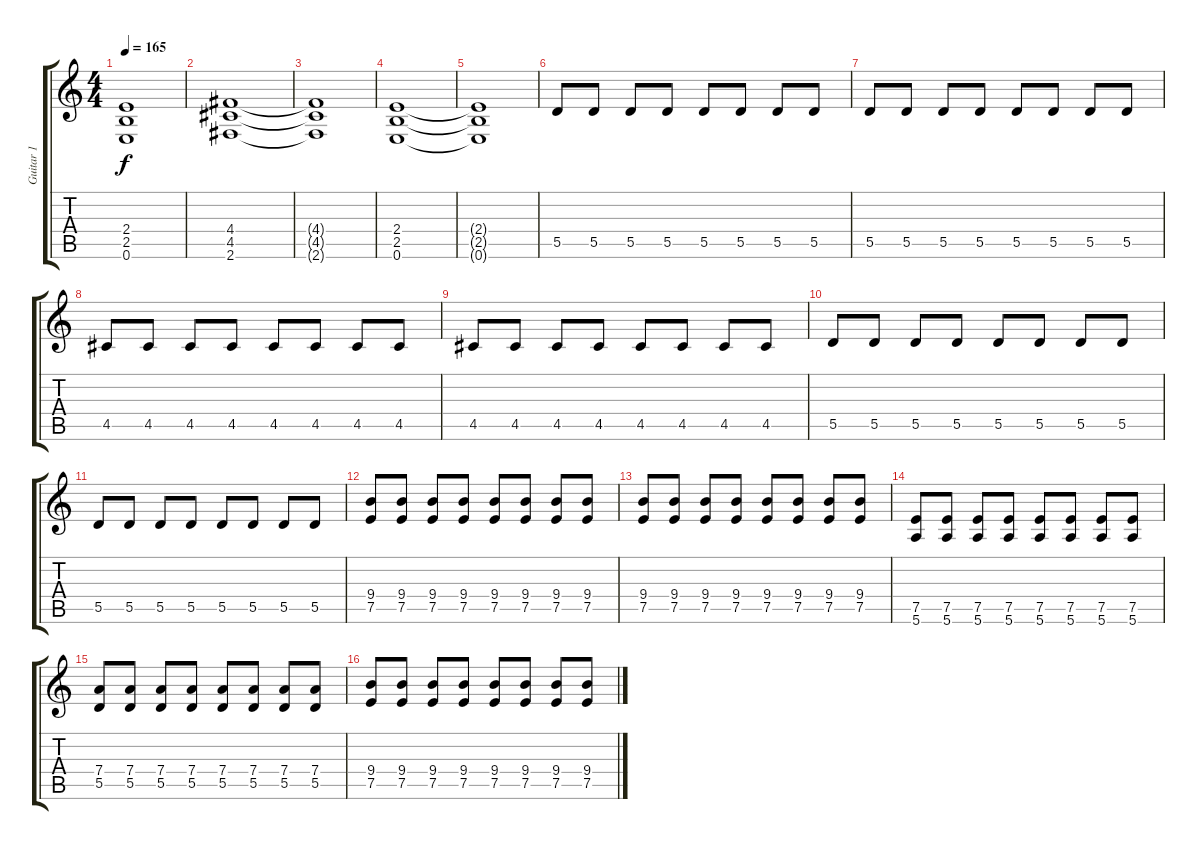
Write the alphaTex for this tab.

\track ("Guitar 1" "Guitar 1") {instrument overdrivenguitar}
\staff {score tabs}
\tuning (E4 B3 G3 D3 A2 E2) {hide}
\ts (4 4)
\tempo 165
\clef g2
\ks c
(2.4{t} 2.5{t} 0.6{t}).1{dy f} |
(4.4 4.5 2.6).1 |
(4.4{t} 4.5{t} 2.6{t}).1 |
(2.4 2.5 0.6).1 |
(2.4{t} 2.5{t} 0.6{t}).1 |
5.5.8 5.5.8 5.5.8 5.5.8 5.5.8 5.5.8 5.5.8 5.5.8 |
5.5.8 5.5.8 5.5.8 5.5.8 5.5.8 5.5.8 5.5.8 5.5.8 |
4.5.8 4.5.8 4.5.8 4.5.8 4.5.8 4.5.8 4.5.8 4.5.8 |
4.5.8 4.5.8 4.5.8 4.5.8 4.5.8 4.5.8 4.5.8 4.5.8 |
5.5.8 5.5.8 5.5.8 5.5.8 5.5.8 5.5.8 5.5.8 5.5.8 |
5.5.8 5.5.8 5.5.8 5.5.8 5.5.8 5.5.8 5.5.8 5.5.8 |
(9.4 7.5).8 (9.4 7.5).8 (9.4 7.5).8 (9.4 7.5).8 (9.4 7.5).8 (9.4 7.5).8 (9.4 7.5).8 (9.4 7.5).8 |
(9.4 7.5).8 (9.4 7.5).8 (9.4 7.5).8 (9.4 7.5).8 (9.4 7.5).8 (9.4 7.5).8 (9.4 7.5).8 (9.4 7.5).8 |
(7.5 5.6).8 (7.5 5.6).8 (7.5 5.6).8 (7.5 5.6).8 (7.5 5.6).8 (7.5 5.6).8 (7.5 5.6).8 (7.5 5.6).8 |
(7.4 5.5).8 (7.4 5.5).8 (7.4 5.5).8 (7.4 5.5).8 (7.4 5.5).8 (7.4 5.5).8 (7.4 5.5).8 (7.4 5.5).8 |
(9.4 7.5).8 (9.4 7.5).8 (9.4 7.5).8 (9.4 7.5).8 (9.4 7.5).8 (9.4 7.5).8 (9.4 7.5).8 (9.4 7.5).8
